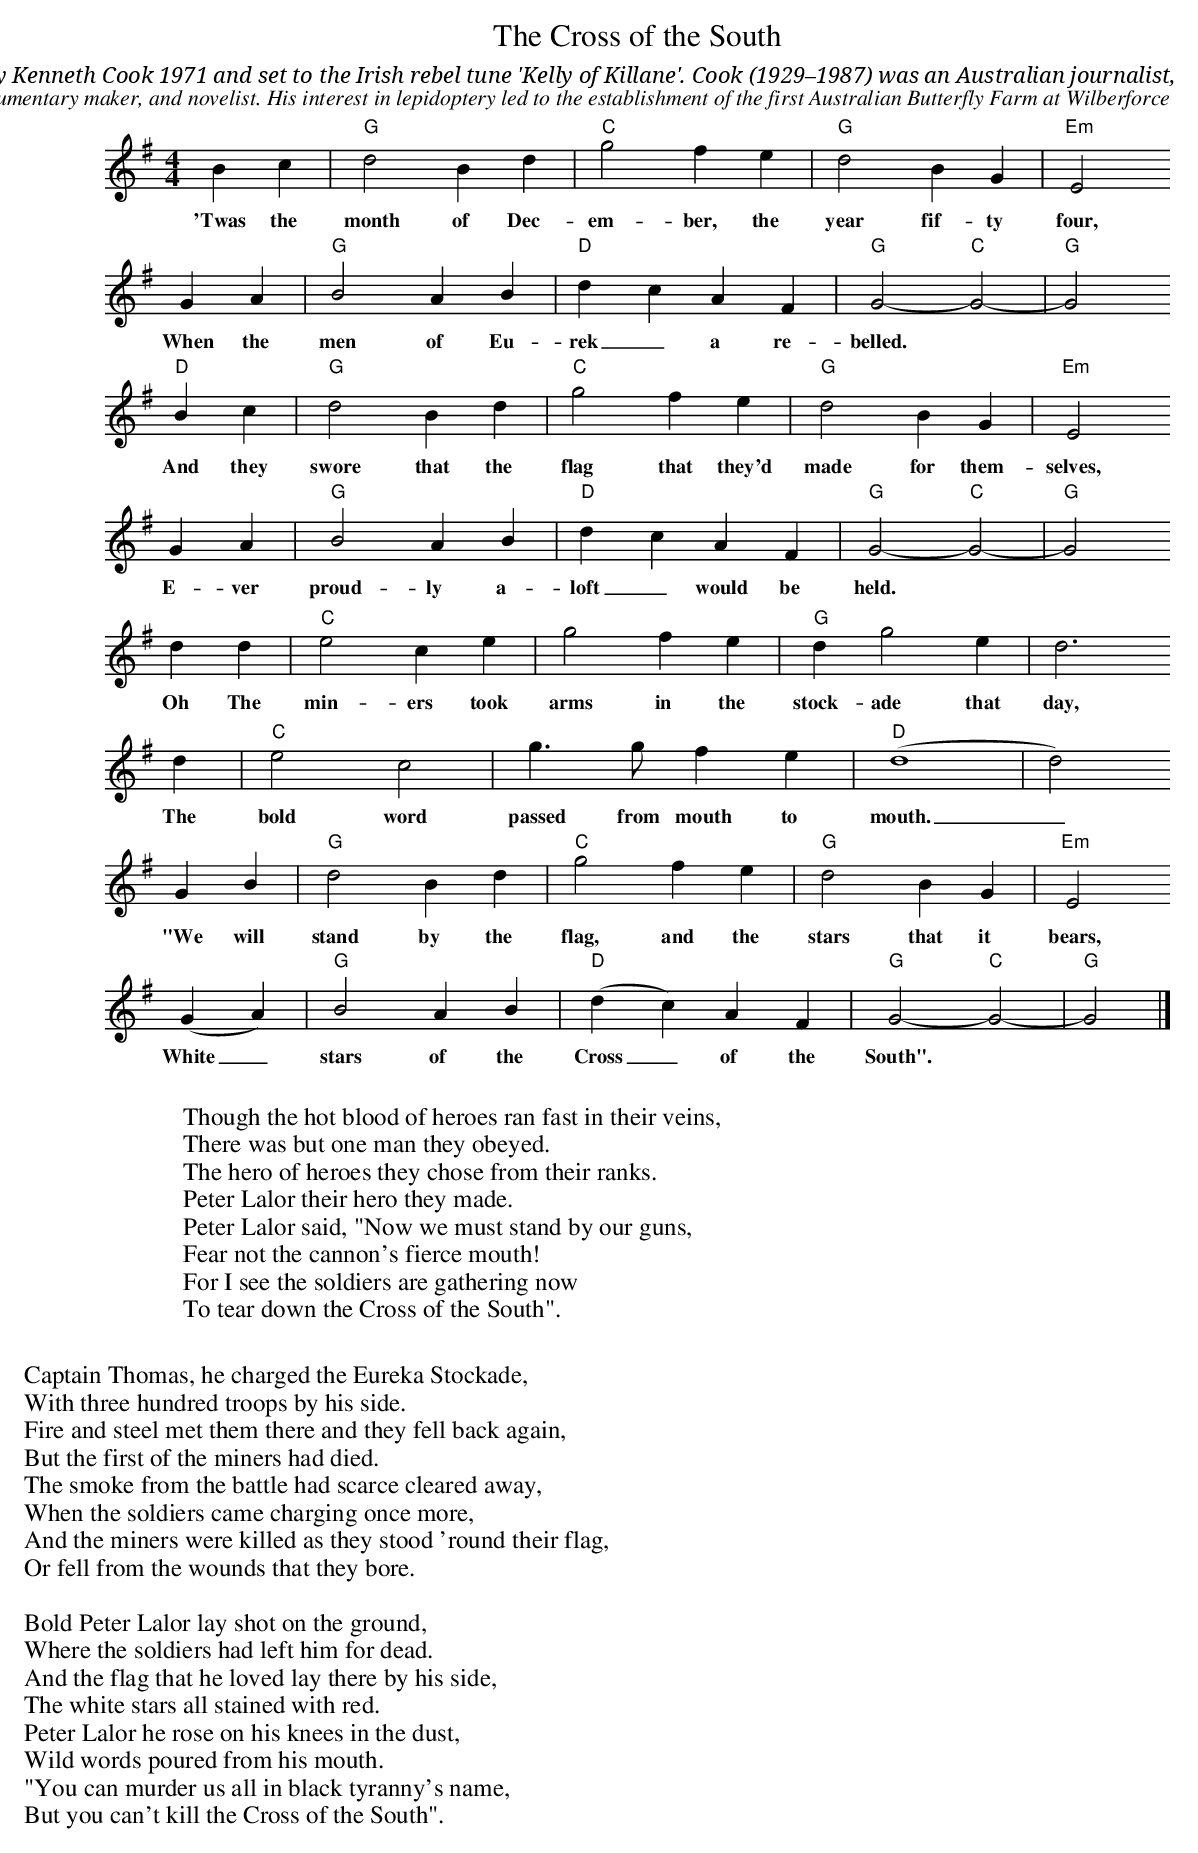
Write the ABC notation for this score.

X:1
T:Cross of the South, The
C:The words are by Kenneth Cook 1971 and set to the Irish rebel tune 'Kelly of Killane'. Cook (1929–1987) was an Australian journalist,
C:documentary maker, and novelist. His interest in lepidoptery led to the establishment of the first Australian Butterfly Farm at Wilberforce
M:4/4
L:1/4
K:Gmaj
Bc|"G"d2Bd|"C"g2fe|"G"d2BG|"Em"E2
w:'Twas the month of Dec-em-ber, the year fif-ty four,
GA|"G"B2AB|"D"dcAF|"G"G2-"C"G2|-"G"G2
w:When the men of Eu-rek_a re-belled.**
"D"Bc|"G"d2Bd|"C"g2fe|"G"d2BG|"Em"E2
w: And they swore that the flag that they'd made for them-selves,
GA|"G"B2AB|"D"dcAF|"G"G2-"C"G2-|"G"G2
w:E-ver proud-ly a-loft_ would be held.**
dd|"C"e2ce|g2fe|"G"dg2e|d3
w: Oh The min-ers took arms in the stock-ade that day,
d|"C"e2c2|g>gfe|"D"(d4|d2)
w:The bold word passed from mouth to mouth._
GB|"G"d2Bd|"C"g2fe|"G"d2BG|"Em"E2
w: "We will stand by the flag, and the stars that it bears,
(GA)|"G"B2AB|"D"(dc)AF|"G"G2-"C"G2|-"G"G2|]
w:White_ stars of the Cross_ of the South".
W:
W:Though the hot blood of heroes ran fast in their veins,
W:There was but one man they obeyed.
W:The hero of heroes they chose from their ranks.
W:Peter Lalor their hero they made.
W:Peter Lalor said, "Now we must stand by our guns,
W:Fear not the cannon's fierce mouth!
W:For I see the soldiers are gathering now
W:To tear down the Cross of the South".
W:
W:Captain Thomas, he charged the Eureka Stockade,
W:With three hundred troops by his side.
W:Fire and steel met them there and they fell back again,
W:But the first of the miners had died.
W:The smoke from the battle had scarce cleared away,
W:When the soldiers came charging once more,
W:And the miners were killed as they stood 'round their flag,
W:Or fell from the wounds that they bore.
W:
W:Bold Peter Lalor lay shot on the ground,
W:Where the soldiers had left him for dead.
W:And the flag that he loved lay there by his side,
W:The white stars all stained with red.
W:Peter Lalor he rose on his knees in the dust,
W:Wild words poured from his mouth.
W:"You can murder us all in black tyranny's name,
W:But you can't kill the Cross of the South".
